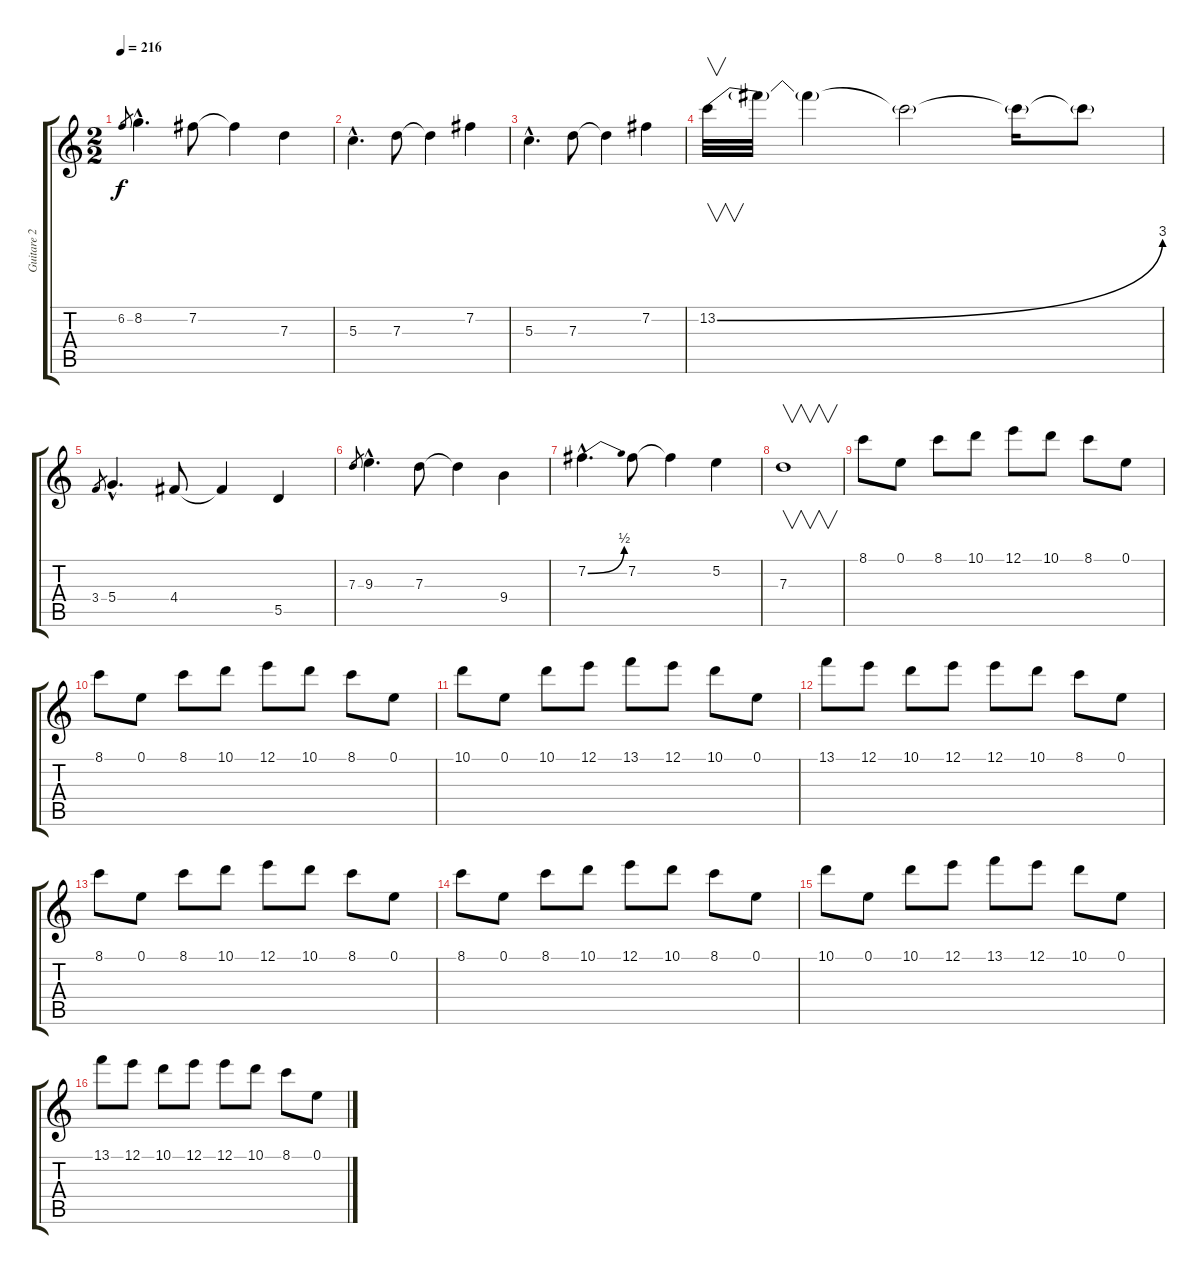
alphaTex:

\track ("Guitare 2" "Guitare 2") {instrument distortionguitar}
\staff {score tabs}
\tuning (E4 B3 G3 D3 A2 E2) {hide}
\ts (2 2)
\tempo 216
\clef g2
\ks c
6.2.8{gr dy f} 8.2{hac}.4{d} 7.2.8 7.2{t}.4 7.3.4 |
5.3{hac}.4{d} 7.3.8 7.3{t}.4 7.2.4 |
5.3{hac}.4{d} 7.3.8 7.3{t}.4 7.2.4 |
13.2{be (bend 0 0 60 12)}.32{v} 13.2{t}.32 13.2{t}.4 13.2{t}.2 13.2{t}.16 13.2{t}.8 |
3.4.8{gr} 5.4{hac}.4{d} 4.4.8 4.4{t}.4 5.5.4 |
7.3.8{gr} 9.3{hac}.4{d} 7.3.8 7.3{t}.4 9.4.4 |
7.2{be (bend 0 0 60 2) hac}.4{d} 7.2.8 7.2{t}.4 5.2.4 |
7.3.1{v} |
8.1.8 0.1.8 8.1.8 10.1.8 12.1.8 10.1.8 8.1.8 0.1.8 |
8.1.8 0.1.8 8.1.8 10.1.8 12.1.8 10.1.8 8.1.8 0.1.8 |
10.1.8 0.1.8 10.1.8 12.1.8 13.1.8 12.1.8 10.1.8 0.1.8 |
13.1.8 12.1.8 10.1.8 12.1.8 12.1.8 10.1.8 8.1.8 0.1.8 |
8.1.8 0.1.8 8.1.8 10.1.8 12.1.8 10.1.8 8.1.8 0.1.8 |
8.1.8 0.1.8 8.1.8 10.1.8 12.1.8 10.1.8 8.1.8 0.1.8 |
10.1.8 0.1.8 10.1.8 12.1.8 13.1.8 12.1.8 10.1.8 0.1.8 |
13.1.8 12.1.8 10.1.8 12.1.8 12.1.8 10.1.8 8.1.8 0.1.8
